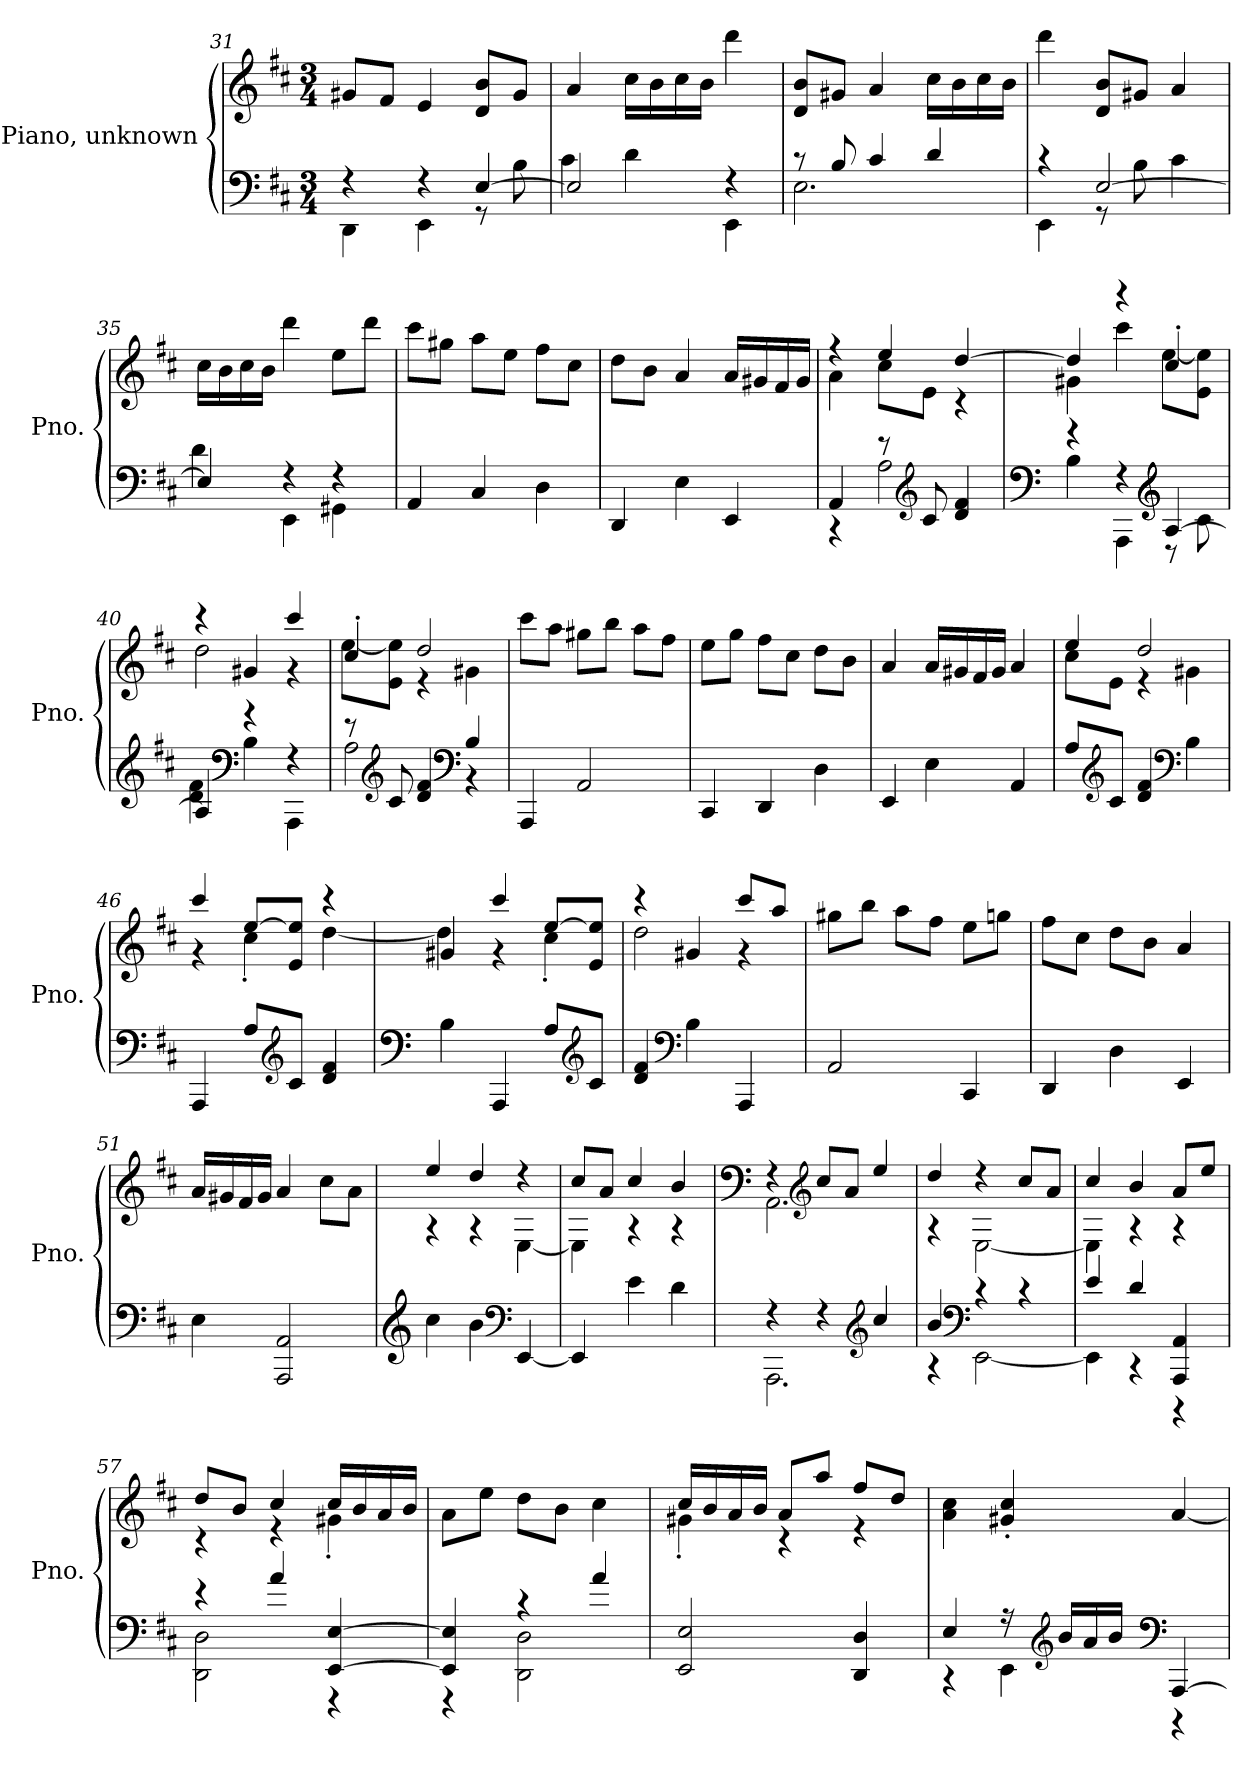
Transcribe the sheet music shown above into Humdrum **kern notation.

**kern	**kern
*part1	*part1
*staff2	*staff1
*I"Piano, unknown	*
*I'Pno.	*
*clefF4	*clefG2
*k[f#c#]	*k[f#c#]
*M3/4	*M3/4
=31	=31
*^	*
4r	4DD\	8g#X/L
.	.	8f#/J
4r	4EE\	4e/
[4E/	8r	8d/ 8b/L
.	8B\	8g#/J
=32	=32	=32
2E/]	4c#\	4a/
.	4d\	16cc#\LL
.	.	16b\
.	.	16cc#\
.	.	16b\JJ
4r	4EE\	4ddd\
=33	=33	=33
8r	2.E\	8d/ 8b/L
8B/	.	8g#X/J
4c#/	.	4a/
4d/	.	16cc#\LL
.	.	16b\
.	.	16cc#\
.	.	16b\JJ
=34	=34	=34
4r	4EE\	4ddd\
[2E/	8r	8d/ 8b/L
.	8B\	8g#X/J
.	4c#\	4a/
=35	=35	=35
4E/]	4d\	16cc#\LL
.	.	16b\
.	.	16cc#\
.	.	16b\JJ
4r	4EE\	4ddd\
4r	4GG#X\	8ee\L
.	.	8ddd\J
*v	*v	*
!!LO:PB:g=z
=36	=36
4AA/	8ccc#\L
.	8gg#X\J
4C#/	8aa\L
.	8ee\J
4D\	8ff#\L
.	8cc#\J
=37	=37
4DD/	8dd\L
.	8b\J
4E\	4a/
4EE/	16a/LL
.	16g#X/
.	16f#/
.	16g#/JJ
=38	=38
*^	*^
4AA/	4r	4r	4a\
8r	2A\	4ee/	8cc#\L
*clefG2	*	*	*
8c#/	.	.	8e\J
4d/ 4f#/	.	[4dd/	4r
=39	=39	=39	=39
*clefF4	*	*	*
4r	4B\	4dd/]	4g#X\
4r	4AAA\	4r	4ccc#\
*clefG2	*	*	*
[4A/	8r	4cc#'/	[8ee\L
.	8c#\	.	8e\ 8ee\]J
=40	=40	=40	=40
4A/]	4d\ 4f#\	4r	2dd\
*clefF4	*	*	*
4r	4B\	4g#X/	.
4r	4AAA\	4ccc#/	4r
!!LO:LB:g=z	!!
=41	=41	=41	=41
8r	2A\	4cc#'/	[8ee\L
*clefG2	*	*	*
8c#/	.	.	8e\ 8ee\]J
4d/ 4f#/	.	2dd/	4r
*clefF4	*	*	*
4B/	4r	.	4g#X\
*v	*v	*	*
*	*v	*v
=42	=42
4AAA/	8ccc#\L
.	8aa\J
2AA/	8gg#X\L
.	8bb\J
.	8aa\L
.	8ff#\J
=43	=43
4CC#/	8ee\L
.	8gg\J
4DD/	8ff#\L
.	8cc#\J
4D\	8dd\L
.	8b\J
=44	=44
4EE/	4a/
4E\	16a/LL
.	16g#X/
.	16f#/
.	16g#/JJ
4AA/	4a/
=45	=45
*	*^
8A/L	4ee/	8cc#\L
*clefG2	*	*
8c#/J	.	8e\J
4d/ 4f#/	2dd/	4r
*clefF4	*	*
4B\	.	4g#X\
!!LO:LB:g=z	!!
=46	=46	=46
4AAA/	4ccc#/	4r
8A/L	[8ee/L	4cc#'\
*clefG2	*	*
8c#/J	8e/ 8ee/]J	.
4d/ 4f#/	4r	[4dd\
=47	=47	=47
*clefF4	*	*
4B\	4g#X/	4dd\]
4AAA/	4ccc#/	4r
8A/L	[8ee/L	4cc#'\
*clefG2	*	*
8c#/J	8e/ 8ee/]J	.
=48	=48	=48
4d/ 4f#/	4r	2dd\
*clefF4	*	*
4B\	4g#X/	.
4AAA/	8ccc#/L	4r
.	8aa/J	.
*	*v	*v
=49	=49
2AA/	8gg#X\L
.	8bb\J
.	8aa\L
.	8ff#\J
4CC#/	8ee\L
.	8ggn\J
=50	=50
4DD/	8ff#\L
.	8cc#\J
4D\	8dd\L
.	8b\J
4EE/	4a/
=51	=51
4E\	16a/LL
.	16g#X/
.	16f#/
.	16g#/JJ
2AAA/ 2AA/	4a/
.	8cc#\L
.	8a\J
!!LO:LB:g=z
=52	=52
*clefG2	*
*	*^
4cc#\	4ee/	4r
4b\	4dd/	4r
*clefF4	*	*
[4EE/	4r	[4E\
=53	=53	=53
4EE/]	8cc#/L	4E\]
.	8a/J	.
4e\	4cc#/	4r
4d\	4b/	4r
=54	=54	=54
*	*clefF4	*
*^	*	*
4r	2.AAA\	4r	2.AA\
*	*	*clefG2	*
4r	.	8cc#/L	.
.	.	8a/J	.
*clefG2	*	*	*
4cc#/	.	4ee/	.
=55	=55	=55	=55
4b/	4r	4dd/	4r
*clefF4	*	*	*
4r	[2EE\	4r	[2E\
4r	.	8cc#/L	.
.	.	8a/J	.
=56	=56	=56	=56
4e/	4EE\]	4cc#/	4E\]
4d/	4r	4b/	4r
4AAA/ 4AA/	4r	8a/L	4r
.	.	8ee/J	.
=57	=57	=57	=57
4r	2DD\ 2D\	8dd/L	4r
.	.	8b/J	.
4a/	.	4cc#/	4r
[4EE/ [4E/	4r	16cc#/LL	4g#X'\
.	.	16b/	.
.	.	16a/	.
.	.	16b/JJ	.
*	*	*v	*v
!!LO:LB:g=z
=58	=58	=58
4EE/] 4E/]	4r	8a\L
.	.	8ee\J
4r	2DD\ 2D\	8dd\L
.	.	8b\J
4a/	.	4cc#\
*v	*v	*
=59	=59
*	*^
2EE/ 2E/	16cc#/LL	4g#X'\
.	16b/	.
.	16a/	.
.	16b/JJ	.
.	8a/L	4r
.	8aa/J	.
4DD/ 4D/	8ff#/L	4r
.	8dd/J	.
*	*v	*v
=60	=60
*^	*
4E/	4r	4a\ 4cc#\
16r	4EE\	4g#X/' 4cc#/'
*clefG2	*	*
16b/LL	.	.
16a/	.	.
16b/JJ	.	.
*clefF4	*	*
[4AAA/	4r	[4a/
*v	*v	*
=	=
*-	*-
